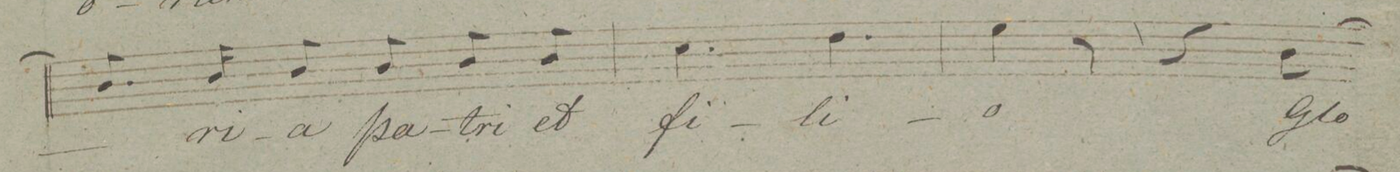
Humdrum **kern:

**kern	**text	**dynam
*I"Tenore.	*	*
*clefC4	*	*
*k[f#c#g#]	*	*
*M6/8	*	*
8.A/]	.	.
16A/	-ri-	.
8A/	-a	.
8A/	pa-	.
8A/	-tri	.
8A/	et	.
=43	=43	=43
4.B\	fi-	.
4.c#\	-li-	.
=44	=44	=44
4d\	-o	.
8r	.	.
4r	.	.
[8A\	Glo-	.
=45-	=45-	=45
*-	*-	*-
